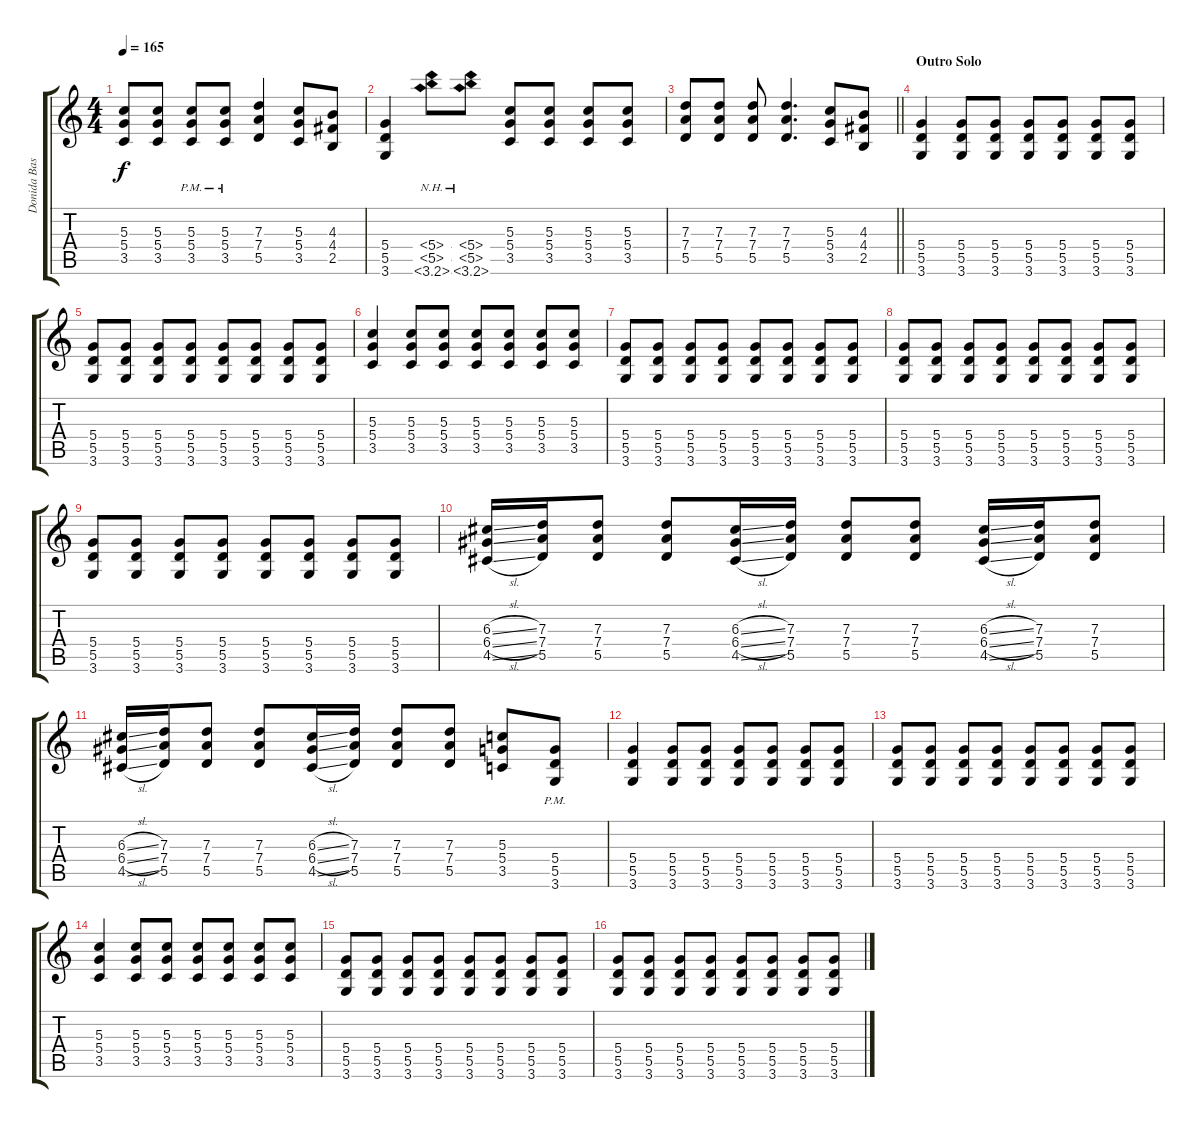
\track ("Donida Base" "Donida Bas") {instrument distortionguitar}
\staff {score tabs}
\tuning (E4 B3 G3 D3 A2 E2) {hide}
\ts (4 4)
\tempo 165
\clef g2
\ks c
(5.3 5.4 3.5).8{dy f} (5.3 5.4 3.5).8 (5.3{pm} 5.4{pm} 3.5{pm}).8 (5.3{pm} 5.4{pm} 3.5{pm}).8 (7.3 7.4 5.5).4 (5.3 5.4 3.5).8 (4.3 4.4 2.5).8 |
(5.4 5.5 3.6).4 (5.4{nh} 5.5{nh} 3.6{nh}).8 (5.4{nh} 5.5{nh} 3.6{nh}).8 (5.3 5.4 3.5).8 (5.3 5.4 3.5).8 (5.3 5.4 3.5).8 (5.3 5.4 3.5).8 |
\barLineRight lightlight
(7.3 7.4 5.5).8 (7.3 7.4 5.5).8 (7.3 7.4 5.5).8 (7.3 7.4 5.5).4{d} (5.3 5.4 3.5).8 (4.3 4.4 2.5).8 |
\section ("" "Outro Solo")
(5.4 5.5 3.6).4 (5.4 5.5 3.6).8 (5.4 5.5 3.6).8 (5.4 5.5 3.6).8 (5.4 5.5 3.6).8 (5.4 5.5 3.6).8 (5.4 5.5 3.6).8 |
(5.4 5.5 3.6).8 (5.4 5.5 3.6).8 (5.4 5.5 3.6).8 (5.4 5.5 3.6).8 (5.4 5.5 3.6).8 (5.4 5.5 3.6).8 (5.4 5.5 3.6).8 (5.4 5.5 3.6).8 |
(5.3 5.4 3.5).4 (5.3 5.4 3.5).8 (5.3 5.4 3.5).8 (5.3 5.4 3.5).8 (5.3 5.4 3.5).8 (5.3 5.4 3.5).8 (5.3 5.4 3.5).8 |
(5.4 5.5 3.6).8 (5.4 5.5 3.6).8 (5.4 5.5 3.6).8 (5.4 5.5 3.6).8 (5.4 5.5 3.6).8 (5.4 5.5 3.6).8 (5.4 5.5 3.6).8 (5.4 5.5 3.6).8 |
(5.4 5.5 3.6).8 (5.4 5.5 3.6).8 (5.4 5.5 3.6).8 (5.4 5.5 3.6).8 (5.4 5.5 3.6).8 (5.4 5.5 3.6).8 (5.4 5.5 3.6).8 (5.4 5.5 3.6).8 |
(5.4 5.5 3.6).8 (5.4 5.5 3.6).8 (5.4 5.5 3.6).8 (5.4 5.5 3.6).8 (5.4 5.5 3.6).8 (5.4 5.5 3.6).8 (5.4 5.5 3.6).8 (5.4 5.5 3.6).8 |
(6.3{sl} 6.4{sl} 4.5{sl}).16 (7.3 7.4 5.5).16 (7.3 7.4 5.5).8 (7.3 7.4 5.5).8 (6.3{sl} 6.4{sl} 4.5{sl}).16 (7.3 7.4 5.5).16 (7.3 7.4 5.5).8 (7.3 7.4 5.5).8 (6.3{sl} 6.4{sl} 4.5{sl}).16 (7.3 7.4 5.5).16 (7.3 7.4 5.5).8 |
(6.3{sl} 6.4{sl} 4.5{sl}).16 (7.3 7.4 5.5).16 (7.3 7.4 5.5).8 (7.3 7.4 5.5).8 (6.3{sl} 6.4{sl} 4.5{sl}).16 (7.3 7.4 5.5).16 (7.3 7.4 5.5).8 (7.3 7.4 5.5).8 (5.3 5.4 3.5).8 (5.4{pm} 5.5{pm} 3.6{pm}).8 |
(5.4 5.5 3.6).4 (5.4 5.5 3.6).8 (5.4 5.5 3.6).8 (5.4 5.5 3.6).8 (5.4 5.5 3.6).8 (5.4 5.5 3.6).8 (5.4 5.5 3.6).8 |
(5.4 5.5 3.6).8 (5.4 5.5 3.6).8 (5.4 5.5 3.6).8 (5.4 5.5 3.6).8 (5.4 5.5 3.6).8 (5.4 5.5 3.6).8 (5.4 5.5 3.6).8 (5.4 5.5 3.6).8 |
(5.3 5.4 3.5).4 (5.3 5.4 3.5).8 (5.3 5.4 3.5).8 (5.3 5.4 3.5).8 (5.3 5.4 3.5).8 (5.3 5.4 3.5).8 (5.3 5.4 3.5).8 |
(5.4 5.5 3.6).8 (5.4 5.5 3.6).8 (5.4 5.5 3.6).8 (5.4 5.5 3.6).8 (5.4 5.5 3.6).8 (5.4 5.5 3.6).8 (5.4 5.5 3.6).8 (5.4 5.5 3.6).8 |
(5.4 5.5 3.6).8 (5.4 5.5 3.6).8 (5.4 5.5 3.6).8 (5.4 5.5 3.6).8 (5.4 5.5 3.6).8 (5.4 5.5 3.6).8 (5.4 5.5 3.6).8 (5.4 5.5 3.6).8
